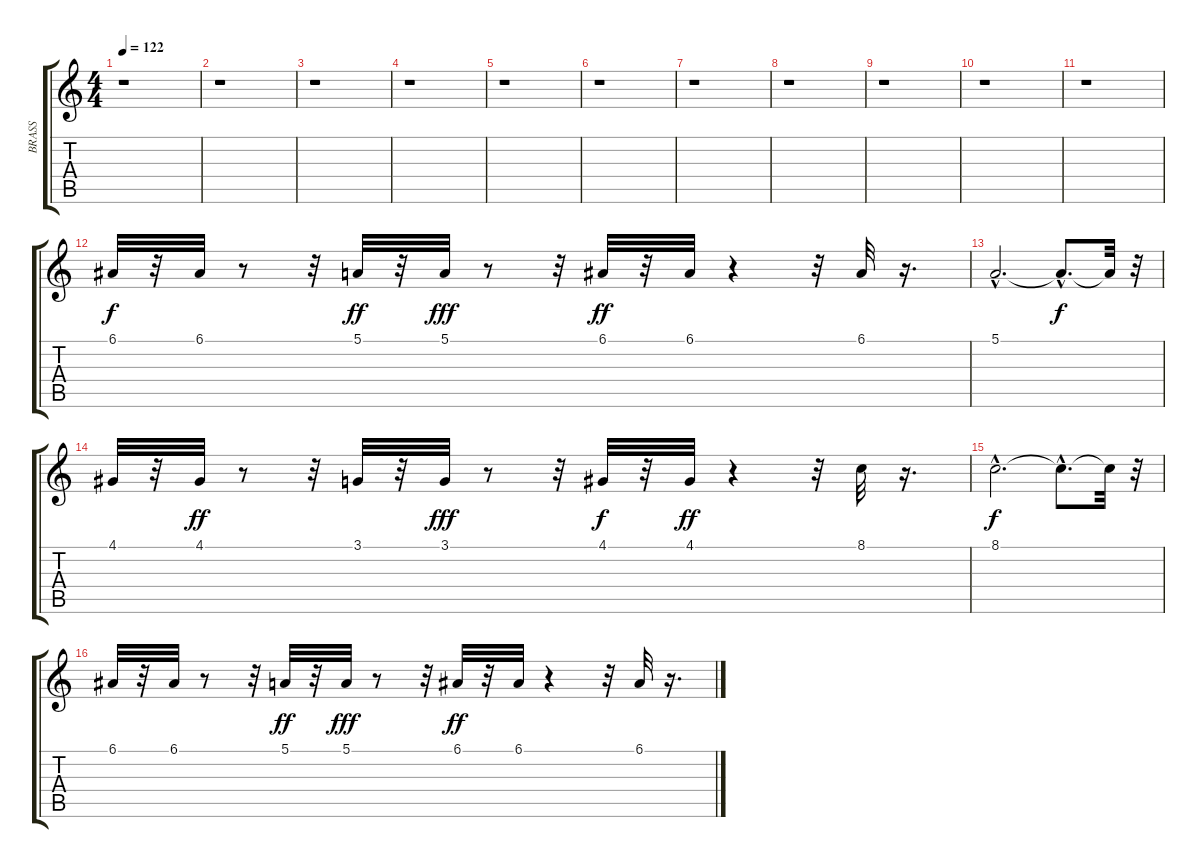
\track ("BRASS" "BRASS") {instrument brasssection}
\staff {score tabs}
\tuning (E4 B3 G3 D3 A2 E2) {hide}
\ts (4 4)
\tempo 122
\clef g2
\ks c
r.1{dy f} |
r.1 |
r.1 |
r.1 |
r.1 |
r.1 |
r.1 |
r.1 |
r.1 |
r.1 |
r.1 |
6.1.32 r.32 6.1.32 r.8 r.32 5.1.32{dy ff} r.32 5.1.32{dy fff} r.8 r.32 6.1.32{dy ff} r.32 6.1.32 r.4 r.32 6.1.32 r.16{d} |
5.1{hac}.2{d} 5.1{hac t}.8{d dy f} 5.1{t}.32 r.32 |
4.1.32 r.32 4.1.32{dy ff} r.8 r.32 3.1.32 r.32 3.1.32{dy fff} r.8 r.32 4.1.32{dy f} r.32 4.1.32{dy ff} r.4 r.32 8.1.32 r.16{d} |
8.1{hac}.2{d dy f} 8.1{hac t}.8{d} 8.1{t}.32 r.32 |
6.1.32 r.32 6.1.32 r.8 r.32 5.1.32{dy ff} r.32 5.1.32{dy fff} r.8 r.32 6.1.32{dy ff} r.32 6.1.32 r.4 r.32 6.1.32 r.16{d}
